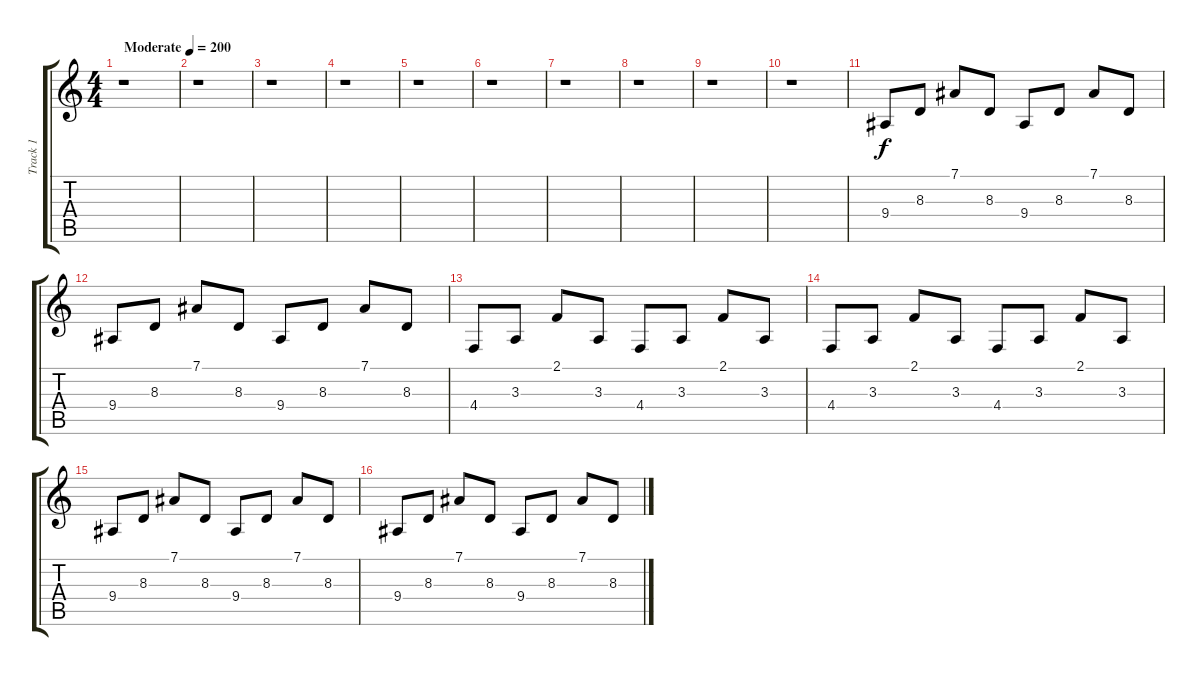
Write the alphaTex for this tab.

\track ("Track 1" "Track 1") {instrument pizzicatostrings}
\staff {score tabs}
\tuning (Eb4 Bb3 Gb3 Db3 Ab2 Eb2) {hide}
\ts (4 4)
\tempo (200 "Moderate")
\clef g2
\ks c
r.1{dy f instrument pizzicatostrings} |
r.1 |
r.1 |
r.1 |
r.1 |
r.1 |
r.1 |
r.1 |
r.1 |
r.1 |
9.4.8 8.3.8 7.1.8 8.3.8 9.4.8 8.3.8 7.1.8 8.3.8 |
9.4.8 8.3.8 7.1.8 8.3.8 9.4.8 8.3.8 7.1.8 8.3.8 |
4.4.8 3.3.8 2.1.8 3.3.8 4.4.8 3.3.8 2.1.8 3.3.8 |
4.4.8 3.3.8 2.1.8 3.3.8 4.4.8 3.3.8 2.1.8 3.3.8 |
9.4.8 8.3.8 7.1.8 8.3.8 9.4.8 8.3.8 7.1.8 8.3.8 |
9.4.8 8.3.8 7.1.8 8.3.8 9.4.8 8.3.8 7.1.8 8.3.8
